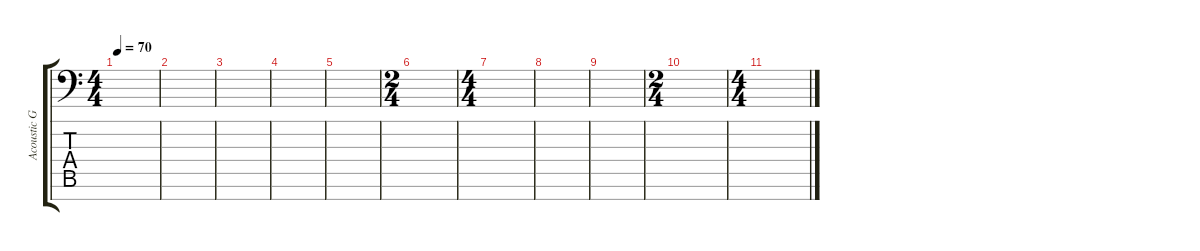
\track ("Acoustic Guitar (nylon)" "Acoustic G") {instrument overdrivenguitar}
\staff {score tabs}
\tuning (E4 B3 G3 D3 A2 D2 C-1) {hide}
\ts (4 4)
\tempo 70
\clef f4
\ks c
|
|
|
|
|
\ts (2 4)
|
\ts (4 4)
|
|
|
\ts (2 4)
|
\ts (4 4)
